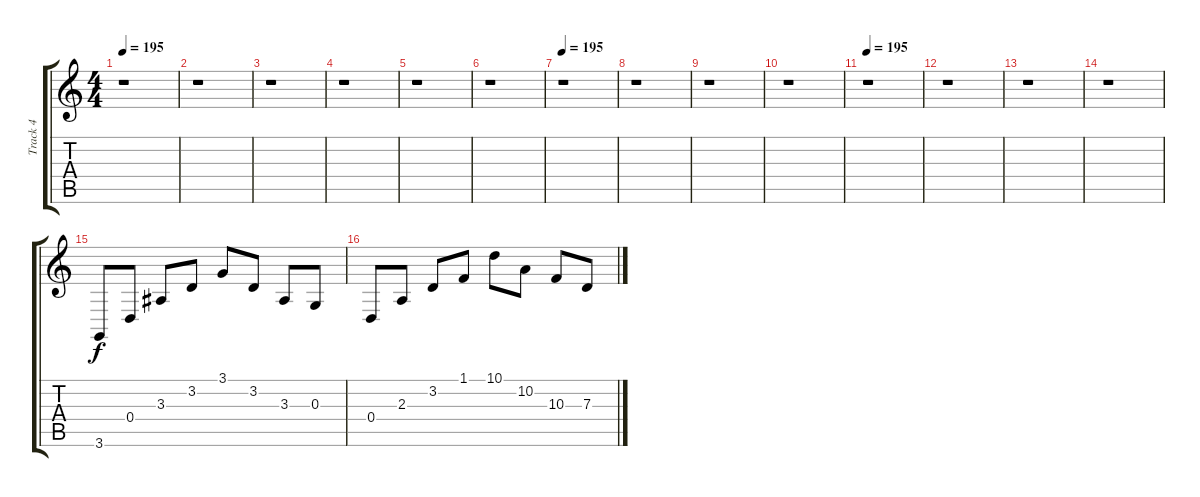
\track ("Track 4" "Track 4") {instrument brightacousticpiano}
\staff {score tabs}
\tuning (E4 B3 G3 D3 A2 E2) {hide}
\ts (4 4)
\tempo 195
\clef g2
\ks c
r.1{dy f} |
r.1 |
r.1 |
r.1 |
r.1 |
r.1 |
\tempo 195
r.1 |
r.1 |
r.1 |
r.1 |
\tempo 195
r.1 |
r.1 |
r.1 |
r.1 |
3.6.8 0.4.8 3.3.8 3.2.8 3.1.8 3.2.8 3.3.8 0.3.8 |
0.4.8 2.3.8 3.2.8 1.1.8 10.1.8 10.2.8 10.3.8 7.3.8
